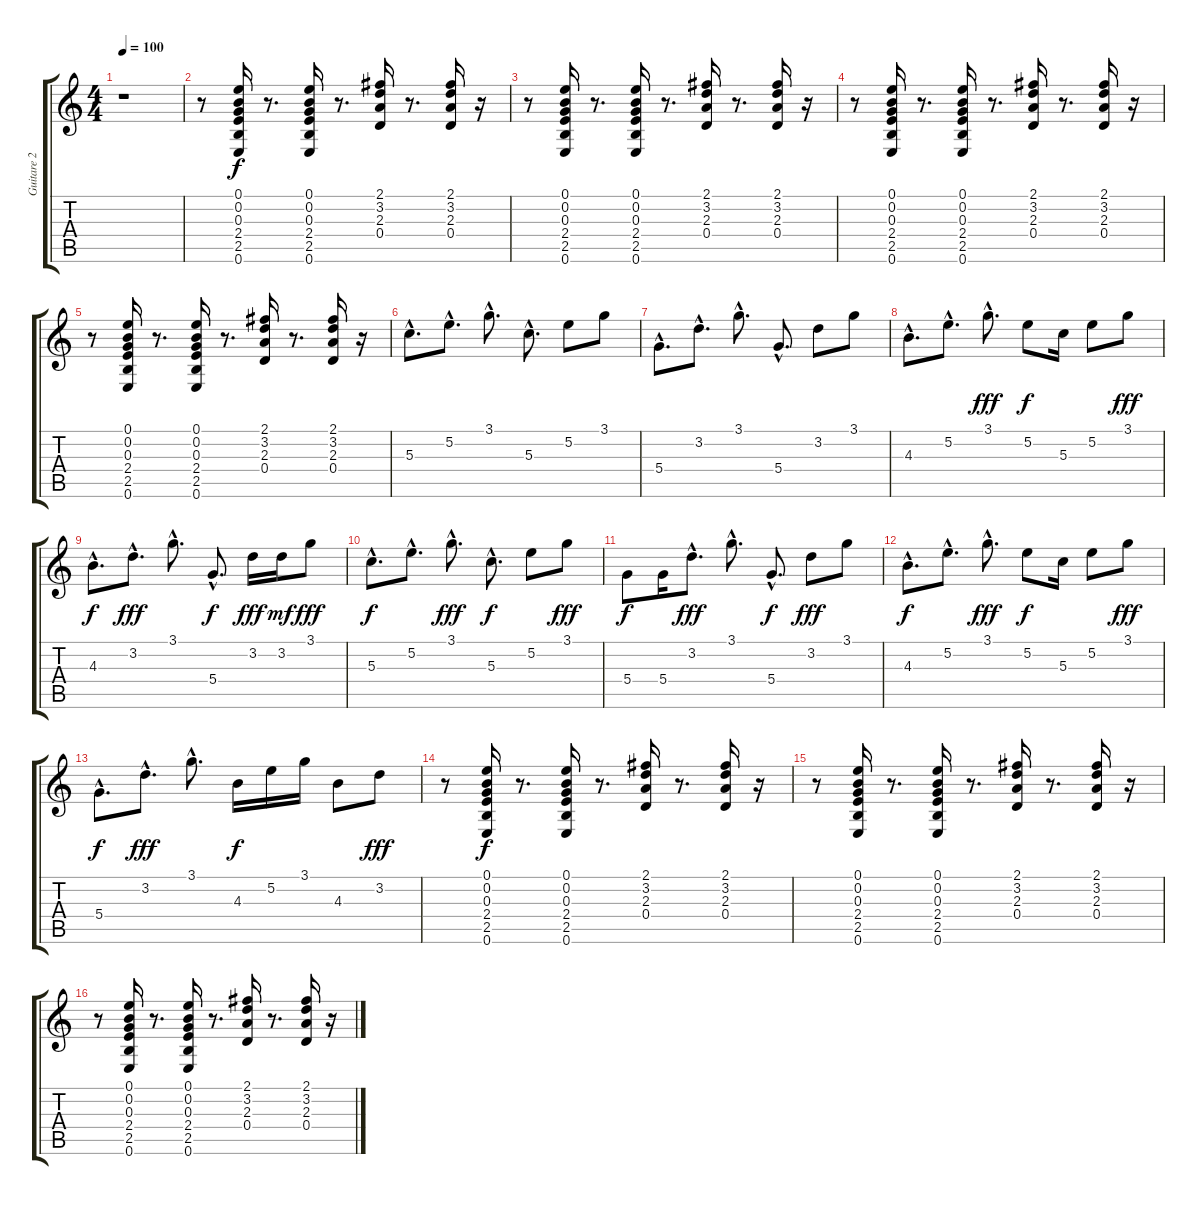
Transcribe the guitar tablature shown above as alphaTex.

\track ("Guitare 2" "Guitare 2") {instrument electricguitarclean}
\staff {score tabs}
\tuning (E4 B3 G3 D3 A2 E2) {hide}
\ts (4 4)
\tempo 100
\clef g2
\ks c
r.1{dy fff} |
r.8 (0.1 0.2 0.3 2.4 2.5 0.6).16{dy f} r.8{d} (0.1 0.2 0.3 2.4 2.5 0.6).16 r.8{d} (2.1 3.2 2.3 0.4).16 r.8{d} (2.1 3.2 2.3 0.4).16 r.16 |
r.8 (0.1 0.2 0.3 2.4 2.5 0.6).16 r.8{d} (0.1 0.2 0.3 2.4 2.5 0.6).16 r.8{d} (2.1 3.2 2.3 0.4).16 r.8{d} (2.1 3.2 2.3 0.4).16 r.16 |
r.8 (0.1 0.2 0.3 2.4 2.5 0.6).16 r.8{d} (0.1 0.2 0.3 2.4 2.5 0.6).16 r.8{d} (2.1 3.2 2.3 0.4).16 r.8{d} (2.1 3.2 2.3 0.4).16 r.16 |
r.8 (0.1 0.2 0.3 2.4 2.5 0.6).16 r.8{d} (0.1 0.2 0.3 2.4 2.5 0.6).16 r.8{d} (2.1 3.2 2.3 0.4).16 r.8{d} (2.1 3.2 2.3 0.4).16 r.16 |
5.3{hac}.8{d} 5.2{hac}.8{d} 3.1{hac}.8{d} 5.3{hac}.8{d} 5.2.8 3.1.8 |
5.4{hac}.8{d} 3.2{hac}.8{d} 3.1{hac}.8{d} 5.4{hac}.8{d} 3.2.8 3.1.8 |
4.3{hac}.8{d} 5.2{hac}.8{d} 3.1{hac}.8{d dy fff} 5.2.8{dy f} 5.3.16 5.2.8 3.1.8{dy fff} |
4.3{hac}.8{d dy f} 3.2{hac}.8{d dy fff} 3.1{hac}.8{d} 5.4{hac}.8{d dy f} 3.2.16{dy fff} 3.2.16{dy mf} 3.1.8{dy fff} |
5.3{hac}.8{d dy f} 5.2{hac}.8{d} 3.1{hac}.8{d dy fff} 5.3{hac}.8{d dy f} 5.2.8 3.1.8{dy fff} |
5.4.8{dy f} 5.4.16 3.2{hac}.8{d dy fff} 3.1{hac}.8{d} 5.4{hac}.8{d dy f} 3.2.8{dy fff} 3.1.8 |
4.3{hac}.8{d dy f} 5.2{hac}.8{d} 3.1{hac}.8{d dy fff} 5.2.8{dy f} 5.3.16 5.2.8 3.1.8{dy fff} |
5.4{hac}.8{d dy f} 3.2{hac}.8{d dy fff} 3.1{hac}.8{d} 4.3.16{dy f} 5.2.16 3.1.16 4.3.8 3.2.8{dy fff} |
r.8 (0.1 0.2 0.3 2.4 2.5 0.6).16{dy f} r.8{d} (0.1 0.2 0.3 2.4 2.5 0.6).16 r.8{d} (2.1 3.2 2.3 0.4).16 r.8{d} (2.1 3.2 2.3 0.4).16 r.16 |
r.8 (0.1 0.2 0.3 2.4 2.5 0.6).16 r.8{d} (0.1 0.2 0.3 2.4 2.5 0.6).16 r.8{d} (2.1 3.2 2.3 0.4).16 r.8{d} (2.1 3.2 2.3 0.4).16 r.16 |
r.8 (0.1 0.2 0.3 2.4 2.5 0.6).16 r.8{d} (0.1 0.2 0.3 2.4 2.5 0.6).16 r.8{d} (2.1 3.2 2.3 0.4).16 r.8{d} (2.1 3.2 2.3 0.4).16 r.16
